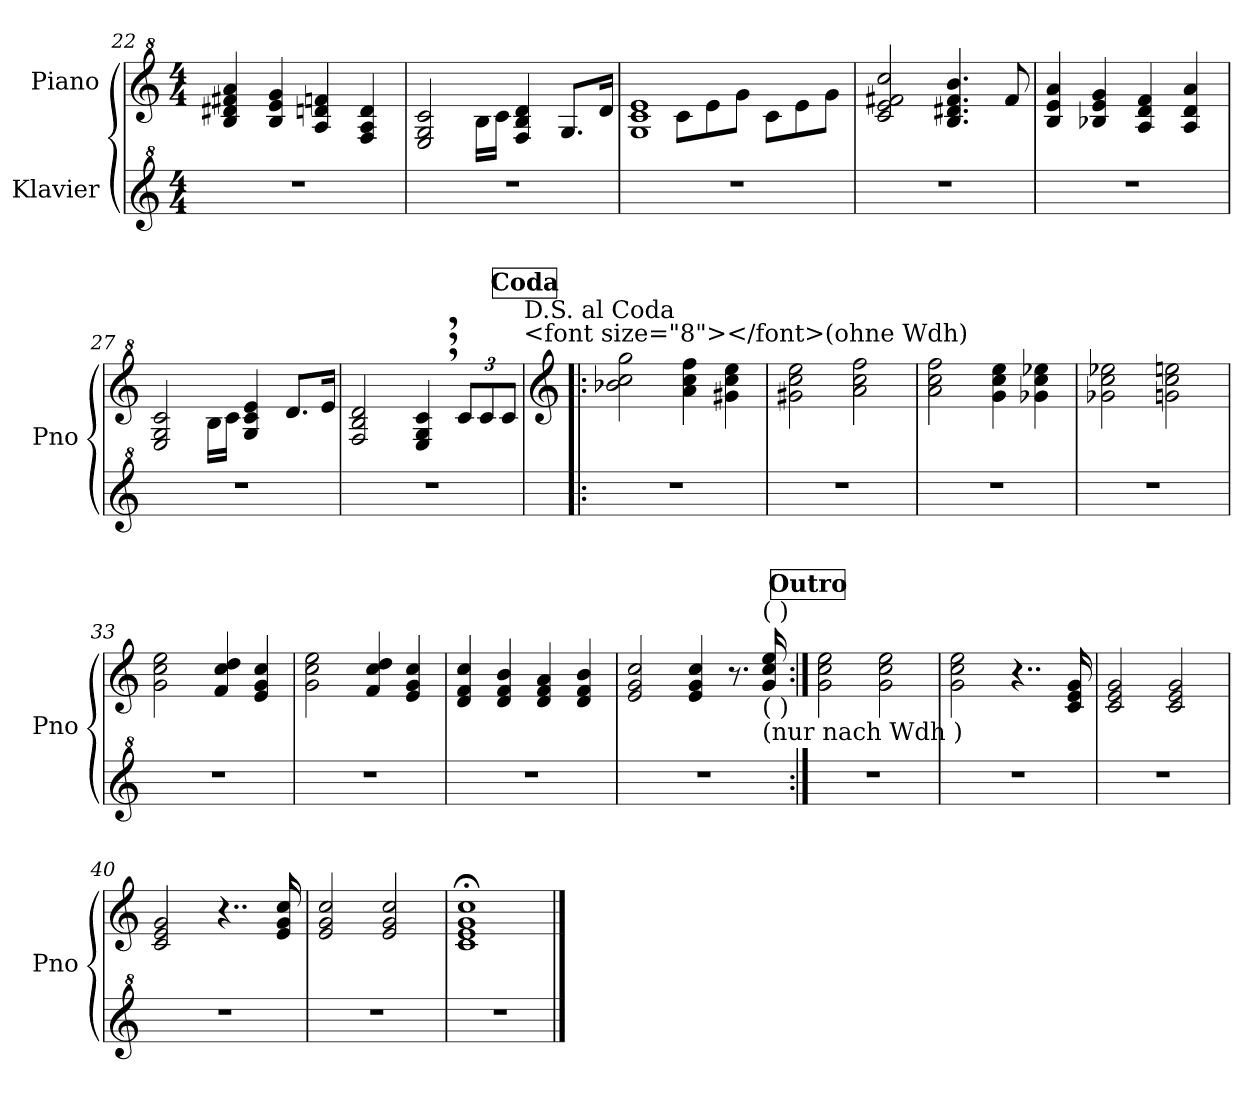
**kern	**kern
*part2	*part1
*staff2	*staff1
*I"Klavier	*I"Piano
*	*I'Pno
*clefG^2	*clefG^2
*k[]	*k[]
*M4/4	*M4/4
=22	=22
1r	4b/ 4dd#X/ 4ff#X/ 4aa/
.	4b/ 4ee/ 4gg/
.	4a/ 4ddn/ 4ffn/
.	4f/ 4a/ 4dd/
=23	=23
*	*^
1r	2e/ 2g/ 2cc/	4.rfffyy
.	.	16b\LL
.	.	16cc\JJ
.	4f/ 4b/ 4dd/	2ryy
.	8.g/L	.
.	16dd/Jk	.
=24	=24	=24
1r	1g 1cc 1ee	4rfffyy
.	.	8cc\L
.	.	8ee\
.	.	8gg\J
.	.	8cc\L
.	.	8ee\
.	.	8gg\J
*	*v	*v
!!LO:LB:g=z
=25	=25
1r	2cc/ 2ee/ 2ff#X/ 2ccc/
.	4.b/ 4.dd#X/ 4.ff#/ 4.bb/
.	8ff#/
=26	=26
1r	4b/ 4ee/ 4aa/
.	4b-X/ 4ee/ 4gg/
.	4a/ 4dd/ 4ff/
.	4a/ 4dd/ 4aa/
=27	=27
*	*^
1r	2e/ 2g/ 2cc/	4.rfffyy
.	.	16b\LL
.	.	16cc\JJ
.	4g/ 4cc/ 4ee/	2ryy
.	8.dd/L	.
.	16ee/Jk	.
*	*v	*v
=28	=28
1r	2f/ 2b/ 2dd/
.	4e/, 4g/, 4cc/,
*	*Xbrackettup
.	12cc/L
.	12cc/
.	12cc/J
!	!LO:TX:a:t=D.S. al Coda\n<font size="8"></font>(ohne Wdh)
!!LO:LB:g=z
!!LO:REH:place=s1:a:fs=14:t=Coda
=29!|:	=29!|:
*	*clefG2
1r	2b-X\ 2cc\ 2gg\
.	4a\ 4cc\ 4ff\
.	4g#X\ 4cc\ 4ee\
=30	=30
1r	2g#X\ 2cc\ 2ee\
.	2a\ 2cc\ 2ff\
=31	=31
1r	2a\ 2cc\ 2ff\
.	4g\ 4cc\ 4ee\
.	4g-X\ 4cc\ 4ee-X\
=32	=32
1r	2g-X\ 2cc\ 2ee-X\
.	2gn\ 2cc\ 2een\
!!LO:LB:g=z
=33	=33
1r	2g\ 2cc\ 2ee\
.	4f/ 4cc/ 4dd/
.	4e/ 4g/ 4cc/
=34	=34
1r	2g\ 2cc\ 2ee\
.	4f/ 4cc/ 4dd/
.	4e/ 4g/ 4cc/
=35	=35
1r	4d/ 4f/ 4cc/
.	4d/ 4f/ 4b/
.	4d/ 4f/ 4a/
.	4d/ 4f/ 4b/
=36	=36
1r	2e/ 2g/ 2cc/
.	4e/ 4g/ 4cc/
.	8.r
!	!LO:TX:a:t=(     )
!	!LO:TX:b:t=(     )
!	!LO:TX:b:t=(nur nach Wdh )
.	16g/ 16cc/ 16ee/
!!LO:LB:g=z
!!LO:REH:place=s1:a:fs=14:t=Outro
=37:|!	=37:|!
1r	2g\ 2cc\ 2ee\
.	2g\ 2cc\ 2ee\
=38	=38
1r	2g\ 2cc\ 2ee\
.	4..r
.	16c/ 16e/ 16g/
=39	=39
1r	2c/ 2e/ 2g/
.	2c/ 2e/ 2g/
=40	=40
1r	2c/ 2e/ 2g/
.	4..r
.	16e/ 16g/ 16cc/
=41	=41
1r	2e/ 2g/ 2cc/
.	2e/ 2g/ 2cc/
=42	=42
1r	1c;< 1e;< 1g;< 1cc;<
==	==
*-	*-
